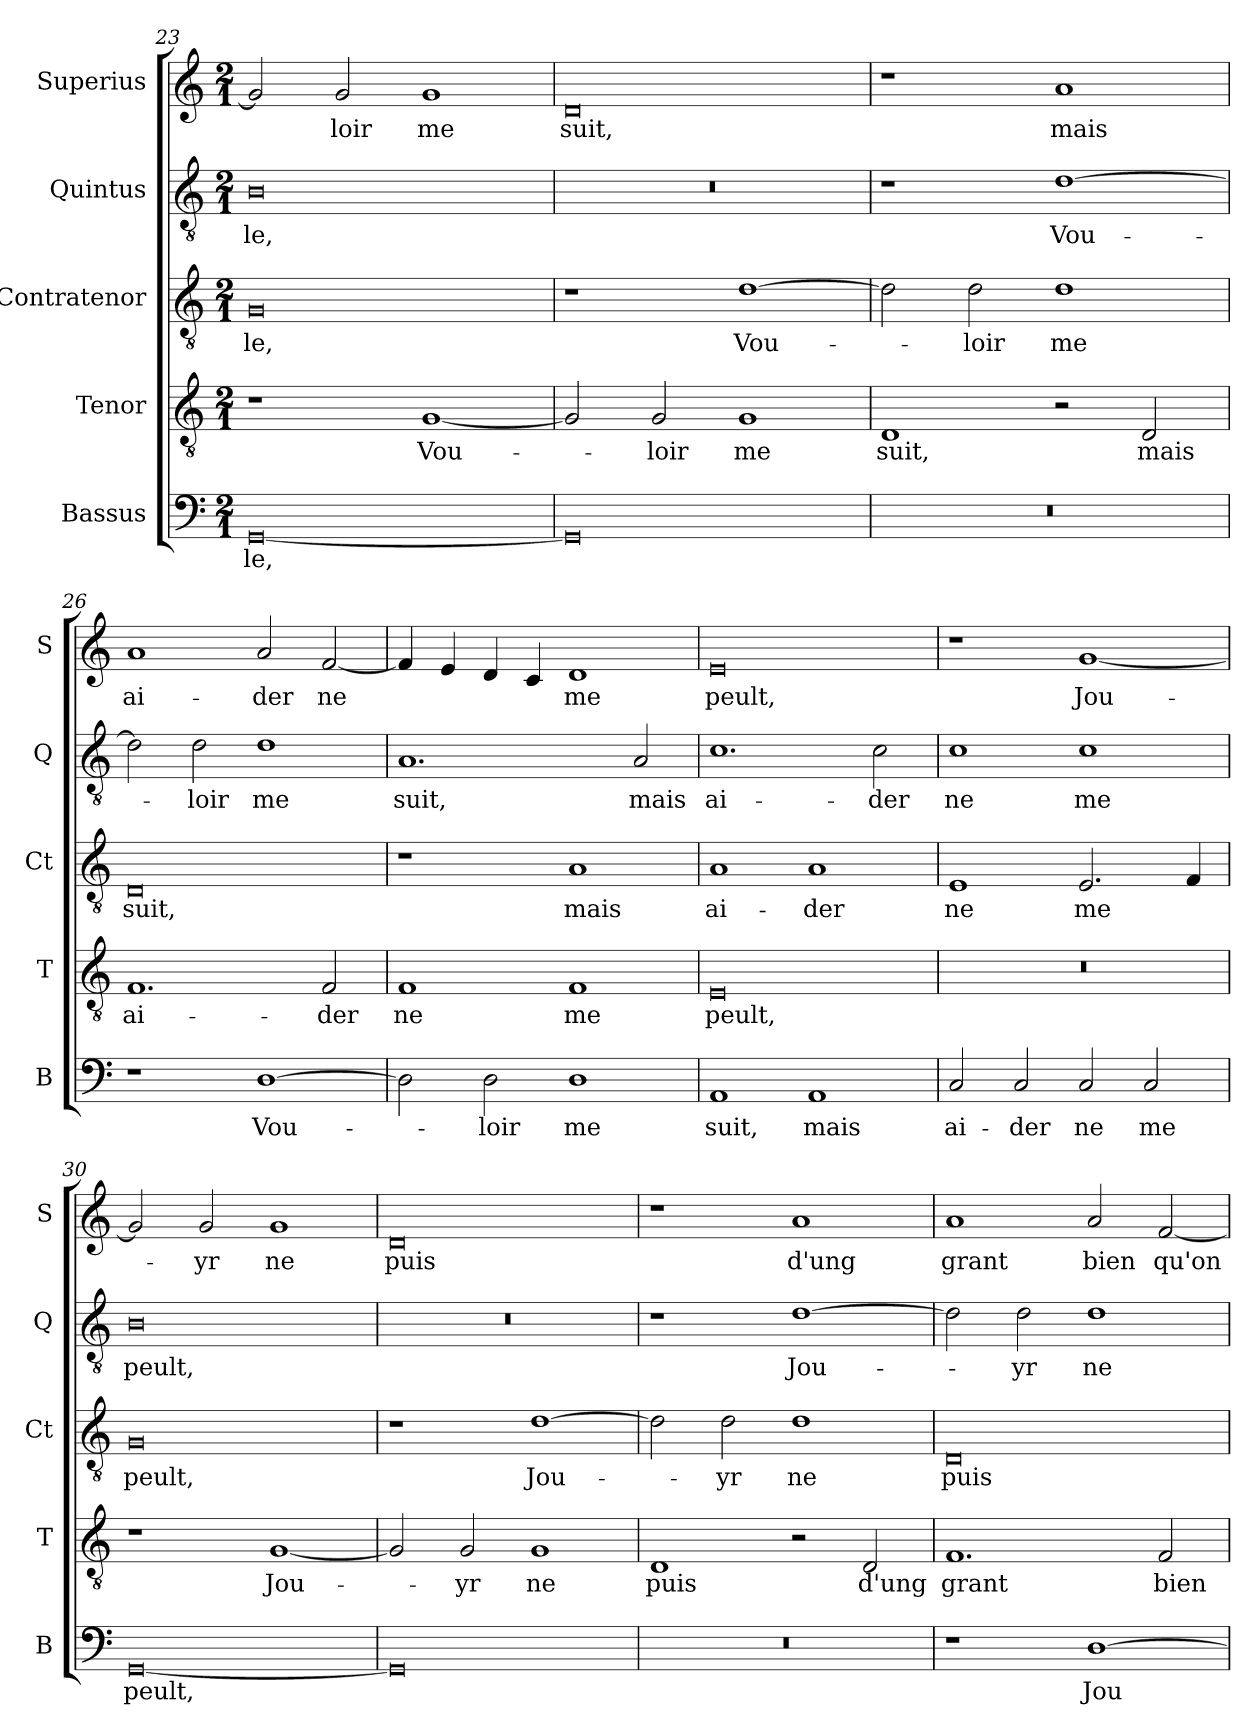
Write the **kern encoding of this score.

**kern	**text	**kern	**text	**kern	**text	**kern	**text	**kern	**text
*part5	*part5	*part4	*part4	*part3	*part3	*part2	*part2	*part1	*part1
*staff5	*staff5	*staff4	*staff4	*staff3	*staff3	*staff2	*staff2	*staff1	*staff1
*I"Bassus	*	*I"Tenor	*	*I"Contratenor	*	*I"Quintus	*	*I"Superius	*
*I'B	*	*I'T	*	*I'Ct	*	*I'Q	*	*I'S	*
*clefF4	*	*clefGv2	*	*clefGv2	*	*clefGv2	*	*clefG2	*
*k[]	*	*k[]	*	*k[]	*	*k[]	*	*k[]	*
*M2/1	*	*M2/1	*	*M2/1	*	*M2/1	*	*M2/1	*
=23	=23	=23	=23	=23	=23	=23	=23	=23	=23
[0GG	-le,	1r	.	0G	-le,	0B	-le,	2g/]	.
.	.	.	.	.	.	.	.	2g/	-loir
.	.	[1G	Vou-	.	.	.	.	1g	me
=24	=24	=24	=24	=24	=24	=24	=24	=24	=24
0GG]	.	2G/]	.	1r	.	0r	.	0d	suit,
.	.	2G/	-loir	.	.	.	.	.	.
.	.	1G	me	[1d	Vou-	.	.	.	.
=25	=25	=25	=25	=25	=25	=25	=25	=25	=25
0r	.	1D	suit,	2d\]	.	1r	.	1r	.
.	.	.	.	2d\	-loir	.	.	.	.
.	.	2r	.	1d	me	[1d	Vou-	1a	mais
.	.	2D/	mais	.	.	.	.	.	.
=26	=26	=26	=26	=26	=26	=26	=26	=26	=26
1r	.	1.F	ai-	0D	suit,	2d\]	.	1a	ai-
.	.	.	.	.	.	2d\	-loir	.	.
[1D	Vou-	.	.	.	.	1d	me	2a/	-der
.	.	2F/	-der	.	.	.	.	[2f/	ne
=27	=27	=27	=27	=27	=27	=27	=27	=27	=27
2D\]	.	1F	ne	1r	.	1.A	suit,	4f/]	.
.	.	.	.	.	.	.	.	4e/	.
2D\	-loir	.	.	.	.	.	.	4d/	.
.	.	.	.	.	.	.	.	4c/	.
1D	me	1F	me	1A	mais	.	.	1d	me
.	.	.	.	.	.	2A/	mais	.	.
=28	=28	=28	=28	=28	=28	=28	=28	=28	=28
1AA	suit,	0E	peult,	1A	ai-	1.c	ai-	0e	peult,
1AA	mais	.	.	1A	-der	.	.	.	.
.	.	.	.	.	.	2c\	-der	.	.
=29	=29	=29	=29	=29	=29	=29	=29	=29	=29
2C/	ai-	0r	.	1E	ne	1c	ne	1r	.
2C/	-der	.	.	.	.	.	.	.	.
2C/	ne	.	.	2.E/	me	1c	me	[1g	Jou-
2C/	me	.	.	.	.	.	.	.	.
.	.	.	.	4F/	.	.	.	.	.
=30	=30	=30	=30	=30	=30	=30	=30	=30	=30
[0GG	peult,	1r	.	0G	peult,	0B	peult,	2g/]	.
.	.	.	.	.	.	.	.	2g/	-yr
.	.	[1G	Jou-	.	.	.	.	1g	ne
=31	=31	=31	=31	=31	=31	=31	=31	=31	=31
0GG]	.	2G/]	.	1r	.	0r	.	0d	puis
.	.	2G/	-yr	.	.	.	.	.	.
.	.	1G	ne	[1d	Jou-	.	.	.	.
=32	=32	=32	=32	=32	=32	=32	=32	=32	=32
0r	.	1D	puis	2d\]	.	1r	.	1r	.
.	.	.	.	2d\	-yr	.	.	.	.
.	.	2r	.	1d	ne	[1d	Jou-	1a	d'ung
.	.	2D/	d'ung	.	.	.	.	.	.
=33	=33	=33	=33	=33	=33	=33	=33	=33	=33
1r	.	1.F	grant	0D	puis	2d\]	.	1a	grant
.	.	.	.	.	.	2d\	-yr	.	.
[1D	Jou-	.	.	.	.	1d	ne	2a/	bien
.	.	2F/	bien	.	.	.	.	[2f/	qu'on
=	=	=	=	=	=	=	=	=	=
*-	*-	*-	*-	*-	*-	*-	*-	*-	*-
